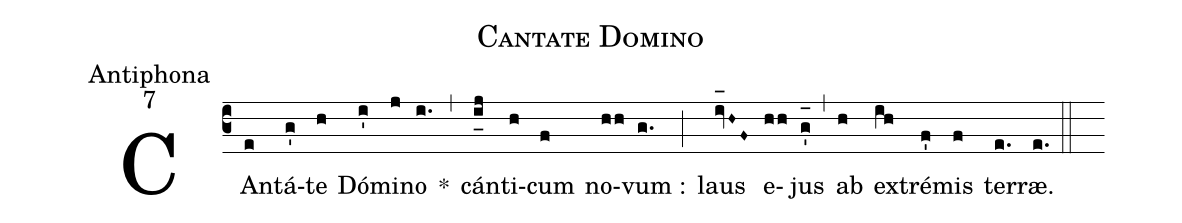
name:Cantate Domino;
office-part:Antiphona;
mode:7;
%%
(c3) CAn(e)tá(g')te(h) Dó(i')mi(j)no(i.) *(,)
cán(i_[uh:l]j)ti(h)cum(f) no(hh)vum :(g.) (;)
laus(iv_[oh:h]H~F~) e(hh)jus(g'_[oh:h]) (,)
ab(h) ex(ih)tré(f')mis(f) ter(e.)ræ.(e.) (::)
